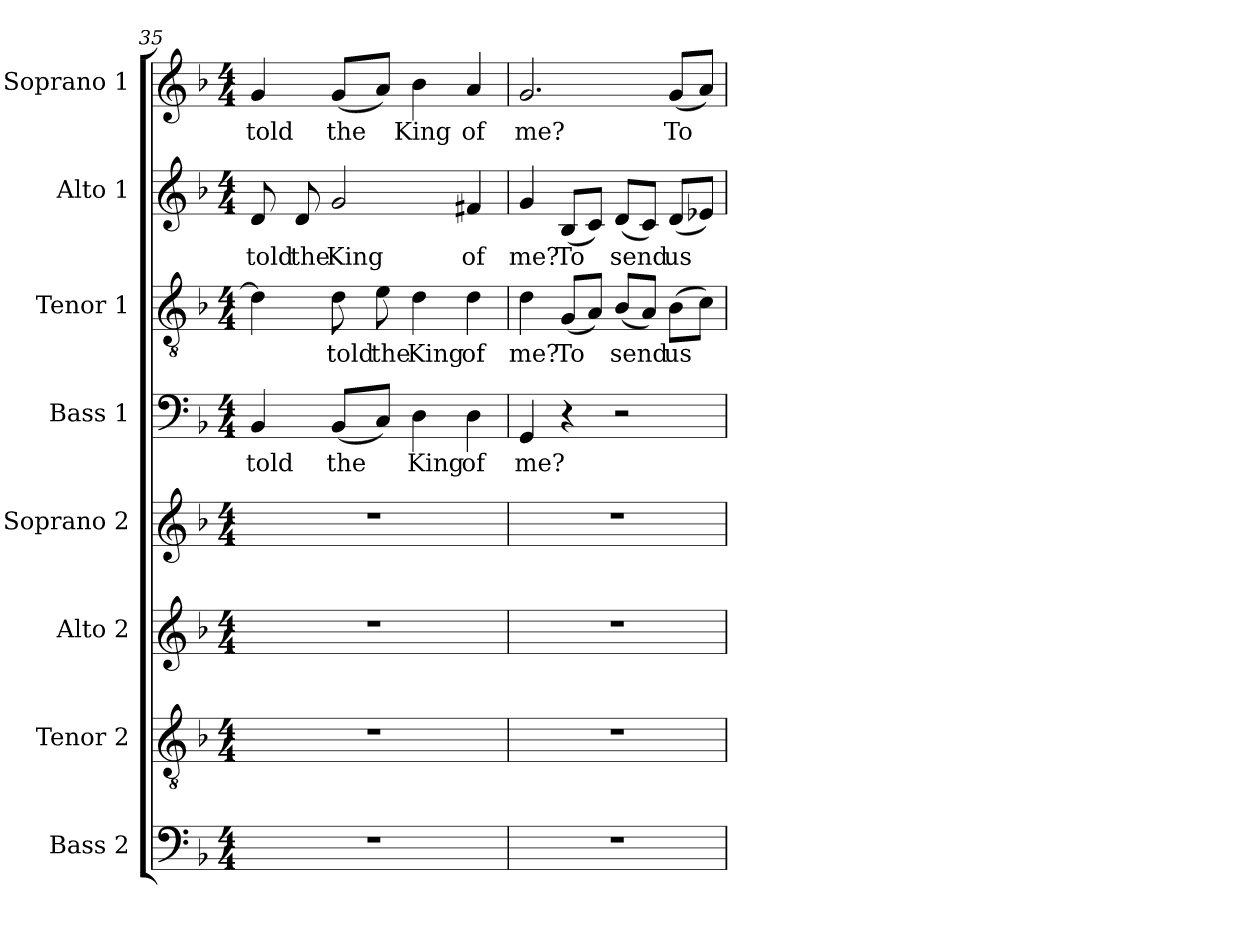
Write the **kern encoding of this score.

**kern	**kern	**kern	**kern	**kern	**text	**kern	**text	**kern	**text	**kern	**text
*part8	*part7	*part6	*part5	*part4	*part4	*part3	*part3	*part2	*part2	*part1	*part1
*staff8	*staff7	*staff6	*staff5	*staff4	*staff4	*staff3	*staff3	*staff2	*staff2	*staff1	*staff1
*I"Bass 2	*I"Tenor 2	*I"Alto 2	*I"Soprano 2	*I"Bass 1	*	*I"Tenor 1	*	*I"Alto 1	*	*I"Soprano 1	*
*I'B2.	*I'T2.	*I'A2.	*I'S2.	*I'B1.	*	*I'T1.	*	*I'A1.	*	*I'S1.	*
*clefF4	*clefGv2	*clefG2	*clefG2	*clefF4	*	*clefGv2	*	*clefG2	*	*clefG2	*
*	*ITrd7c12	*	*	*	*	*ITrd7c12	*	*	*	*	*
*k[b-]	*k[b-]	*k[b-]	*k[b-]	*k[b-]	*	*k[b-]	*	*k[b-]	*	*k[b-]	*
*F:	*F:	*F:	*F:	*F:	*	*F:	*	*F:	*	*F:	*
*M4/4	*M4/4	*M4/4	*M4/4	*M4/4	*	*M4/4	*	*M4/4	*	*M4/4	*
=35	=35	=35	=35	=35	=35	=35	=35	=35	=35	=35	=35
!	!	!	!	!	!LO:LY:b:color=#000000	!	!	!	!	!	!
!	!	!	!	!	!	!	!	!	!LO:LY:b:color=#000000	!	!
!	!	!	!	!	!	!	!	!	!	!	!LO:LY:b:color=#000000
1r	1r	1r	1r	4BB-i/	told	4Di\]	.	8di/	told	4gi/	told
!	!	!	!	!	!	!	!	!	!LO:LY:b:color=#000000	!	!
.	.	.	.	.	.	.	.	8di/	the	.	.
!	!	!	!	!	!LO:LY:b:color=#000000	!	!	!	!	!	!
!	!	!	!	!	!	!	!LO:LY:b:color=#000000	!	!	!	!
!	!	!	!	!	!	!	!	!	!LO:LY:b:color=#000000	!	!
!	!	!	!	!	!	!	!	!	!	!	!LO:LY:b:color=#000000
.	.	.	.	(8BB-i/L	the	8Di\	told	2gi/	King	(8gi/L	the
!	!	!	!	!	!	!	!LO:LY:b:color=#000000	!	!	!	!
.	.	.	.	8Ci/J)	.	8Ei\	the	.	.	8ai/J)	.
!	!	!	!	!	!LO:LY:b:color=#000000	!	!	!	!	!	!
!	!	!	!	!	!	!	!LO:LY:b:color=#000000	!	!	!	!
!	!	!	!	!	!	!	!	!	!	!	!LO:LY:b:color=#000000
.	.	.	.	4Di\	King	4Di\	King	.	.	4b-i\	King
!	!	!	!	!	!LO:LY:b:color=#000000	!	!	!	!	!	!
!	!	!	!	!	!	!	!LO:LY:b:color=#000000	!	!	!	!
!	!	!	!	!	!	!	!	!	!LO:LY:b:color=#000000	!	!
!	!	!	!	!	!	!	!	!	!	!	!LO:LY:b:color=#000000
.	.	.	.	4Di\	of	4Di\	of	4f#Xi/	of	4ai/	of
=36	=36	=36	=36	=36	=36	=36	=36	=36	=36	=36	=36
!	!	!	!	!	!LO:LY:b:color=#000000	!	!	!	!	!	!
!	!	!	!	!	!	!	!LO:LY:b:color=#000000	!	!	!	!
!	!	!	!	!	!	!	!	!	!LO:LY:b:color=#000000	!	!
!	!	!	!	!	!	!	!	!	!	!	!LO:LY:b:color=#000000
1r	1r	1r	1r	4GGi/	me?	4Di\	me?	4gi/	me?	2.gi/	me?
!	!	!	!	!	!	!	!LO:LY:b:color=#000000	!	!	!	!
!	!	!	!	!	!	!	!	!	!LO:LY:b:color=#000000	!	!
.	.	.	.	4r	.	(8GGi/L	To	(8B-i/L	To	.	.
.	.	.	.	.	.	8AAi/J)	.	8ci/J)	.	.	.
!	!	!	!	!	!	!	!LO:LY:b:color=#000000	!	!	!	!
!	!	!	!	!	!	!	!	!	!LO:LY:b:color=#000000	!	!
.	.	.	.	2r	.	(8BB-i/L	send	(8di/L	send	.	.
.	.	.	.	.	.	8AAi/J)	.	8ci/J)	.	.	.
!	!	!	!	!	!	!	!LO:LY:b:color=#000000	!	!	!	!
!	!	!	!	!	!	!	!	!	!LO:LY:b:color=#000000	!	!
!	!	!	!	!	!	!	!	!	!	!	!LO:LY:b:color=#000000
.	.	.	.	.	.	(8BB-i\L	us	(8di/L	us	(8gi/L	To
.	.	.	.	.	.	8Ci\J)	.	8e-Xi/J)	.	8ai/J)	.
=	=	=	=	=	=	=	=	=	=	=	=
*-	*-	*-	*-	*-	*-	*-	*-	*-	*-	*-	*-
